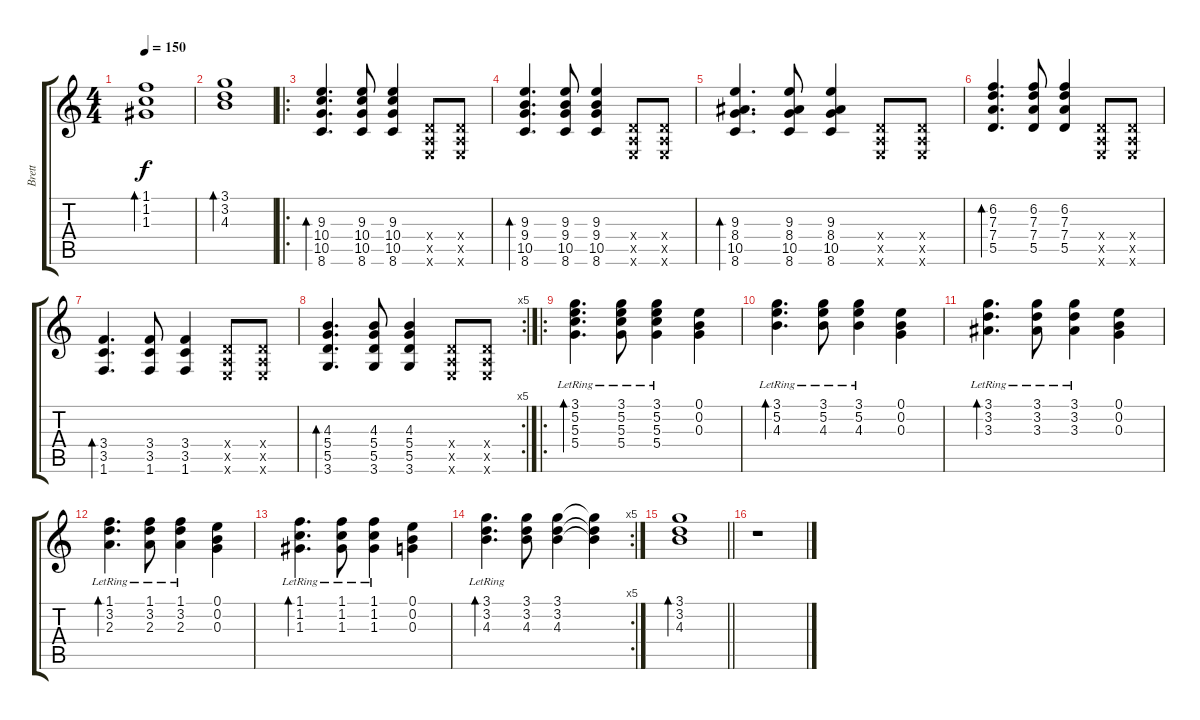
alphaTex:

\track ("Brett" "Brett") {instrument electricguitarclean}
\staff {score tabs}
\tuning (E4 B3 G3 D3 A2 E2) {hide}
\ts (4 4)
\tempo 150
\clef g2
\ks c
(1.1 1.2 1.3).1{bd 60 dy f} |
(3.1 3.2 4.3).1{bd 60} |
\ro
(9.3 10.4 10.5 8.6).4{d bd 120} (9.3 10.4 10.5 8.6).8 (9.3 10.4 10.5 8.6).4 (0.4{x} 0.5{x} 0.6{x}).8 (0.4{x} 0.5{x} 0.6{x}).8 |
(9.3 9.4 10.5 8.6).4{d bd 120} (9.3 9.4 10.5 8.6).8 (9.3 9.4 10.5 8.6).4 (0.4{x} 0.5{x} 0.6{x}).8 (0.4{x} 0.5{x} 0.6{x}).8 |
(9.3 8.4 10.5 8.6).4{d bd 120} (9.3 8.4 10.5 8.6).8 (9.3 8.4 10.5 8.6).4 (0.4{x} 0.5{x} 0.6{x}).8 (0.4{x} 0.5{x} 0.6{x}).8 |
(6.2 7.3 7.4 5.5).4{d bd 120} (6.2 7.3 7.4 5.5).8 (6.2 7.3 7.4 5.5).4 (0.4{x} 0.5{x} 0.6{x}).8 (0.4{x} 0.5{x} 0.6{x}).8 |
(3.4 3.5 1.6).4{d bd 120} (3.4 3.5 1.6).8 (3.4 3.5 1.6).4 (0.4{x} 0.5{x} 0.6{x}).8 (0.4{x} 0.5{x} 0.6{x}).8 |
\rc 5
(4.3 5.4 5.5 3.6).4{d bd 480} (4.3 5.4 5.5 3.6).8 (4.3 5.4 5.5 3.6).4 (0.4{x} 0.5{x} 0.6{x}).8 (0.4{x} 0.5{x} 0.6{x}).8 |
\ro
(3.1 5.2 5.3 5.4{lr}).4{d bd 120} (3.1 5.2 5.3 5.4{lr}).8 (3.1 5.2 5.3 5.4{lr}).4 (0.1 0.2 0.3).4 |
(3.1 5.2 4.3{lr}).4{d bd 120} (3.1 5.2 4.3{lr}).8 (3.1 5.2 4.3{lr}).4 (0.1 0.2 0.3).4 |
(3.1 3.2 3.3{lr}).4{d bd 120} (3.1 3.2 3.3{lr}).8 (3.1 3.2 3.3{lr}).4 (0.1 0.2 0.3).4 |
(1.1 3.2 2.3{lr}).4{d bd 120} (1.1 3.2 2.3{lr}).8 (1.1 3.2 2.3{lr}).4 (0.1 0.2 0.3).4 |
(1.1 1.2 1.3{lr}).4{d bd 120} (1.1 1.2 1.3{lr}).8 (1.1 1.2 1.3{lr}).4 (0.1 0.2 0.3).4 |
\rc 5
(3.1 3.2 4.3{lr}).4{d bd 480} (3.1 3.2 4.3).8 (3.1 3.2 4.3).4 (3.1{t} 3.2{t} 4.3{t}).4 |
\barLineRight lightlight
(3.1 3.2 4.3).1{bd 60} |
r.1
